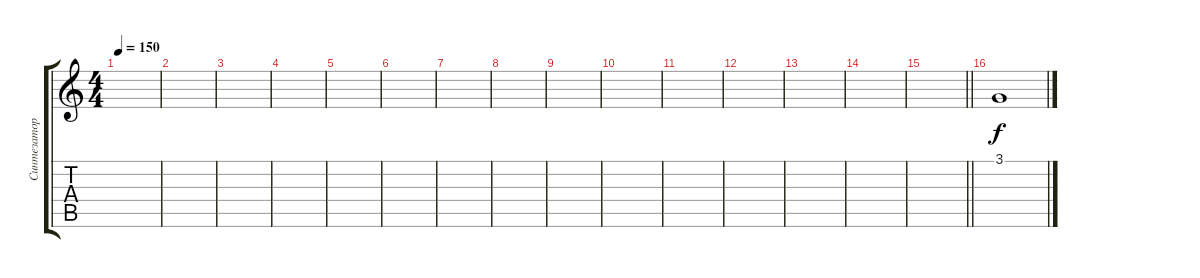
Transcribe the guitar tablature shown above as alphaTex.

\track ("Синтезатор" "Синтезатор") {instrument choiraahs}
\staff {score tabs}
\tuning (E4 B3 G3 D3 A2 E2) {hide}
\ts (4 4)
\tempo 150
\clef g2
\ks c
|
|
|
|
|
|
|
|
|
|
|
|
|
|
\barLineRight lightlight
|
3.1.1
